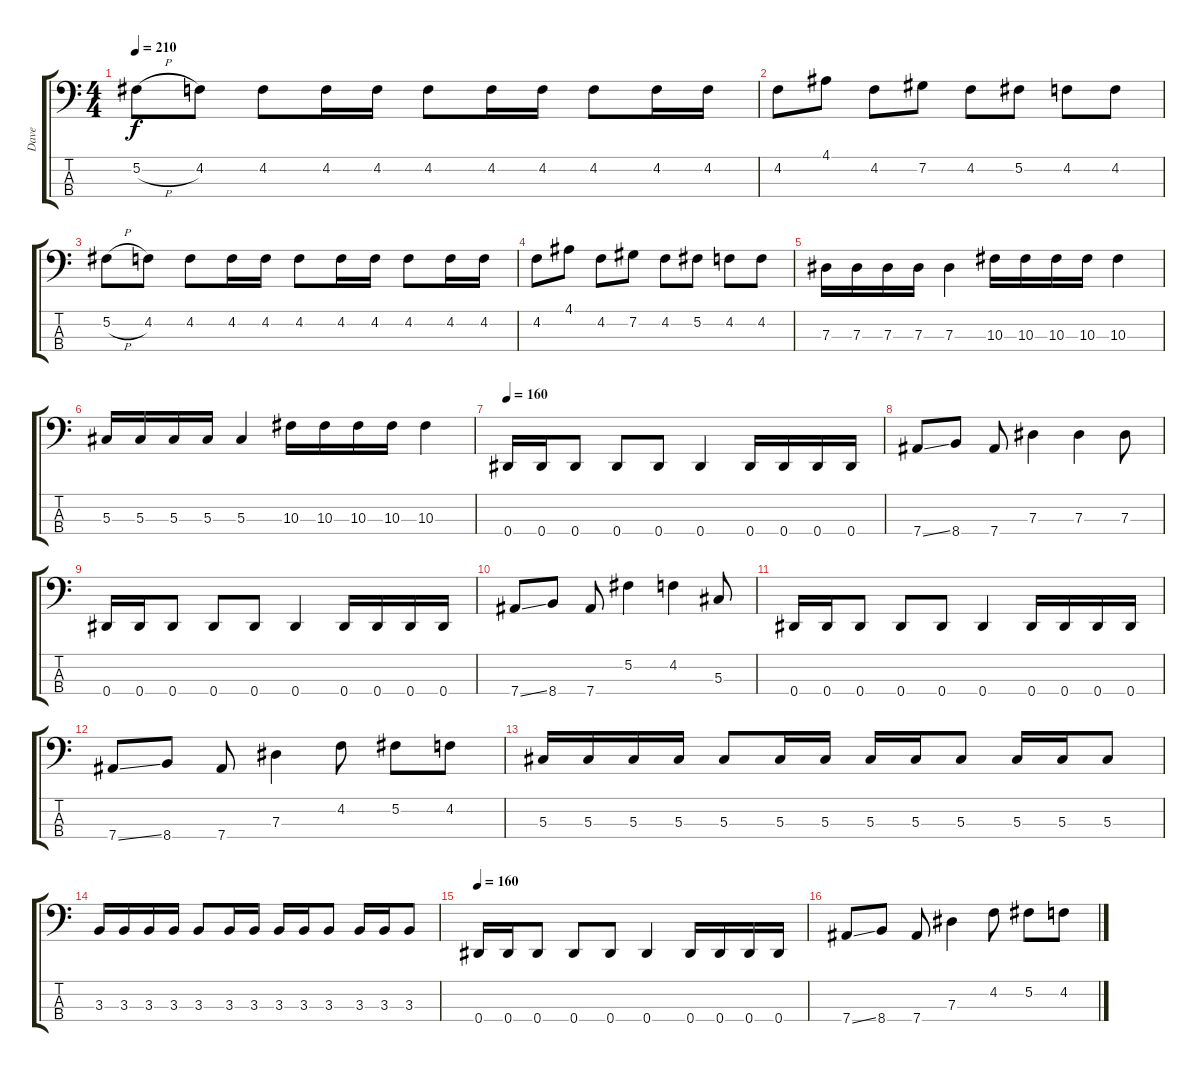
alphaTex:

\track ("Dave" "Dave") {instrument electricbasspick}
\staff {score tabs}
\tuning (Gb2 Db2 Ab1 Eb1) {hide}
\ts (4 4)
\tempo 210
\clef f4
\ks c
5.2{h}.8{dy f} 4.2.8 4.2.8 4.2.16 4.2.16 4.2.8 4.2.16 4.2.16 4.2.8 4.2.16 4.2.16 |
4.2.8 4.1.8 4.2.8 7.2.8 4.2.8 5.2.8 4.2.8 4.2.8 |
5.2{h}.8 4.2.8 4.2.8 4.2.16 4.2.16 4.2.8 4.2.16 4.2.16 4.2.8 4.2.16 4.2.16 |
4.2.8 4.1.8 4.2.8 7.2.8 4.2.8 5.2.8 4.2.8 4.2.8 |
7.3.16 7.3.16 7.3.16 7.3.16 7.3.4 10.3.16 10.3.16 10.3.16 10.3.16 10.3.4 |
5.3.16 5.3.16 5.3.16 5.3.16 5.3.4 10.3.16 10.3.16 10.3.16 10.3.16 10.3.4 |
\tempo 160
0.4.16 0.4.16 0.4.8 0.4.8 0.4.8 0.4.4 0.4.16 0.4.16 0.4.16 0.4.16 |
7.4{ss}.8 8.4.8 7.4.8 7.3.4 7.3.4 7.3.8 |
0.4.16 0.4.16 0.4.8 0.4.8 0.4.8 0.4.4 0.4.16 0.4.16 0.4.16 0.4.16 |
7.4{ss}.8 8.4.8 7.4.8 5.2.4 4.2.4 5.3.8 |
0.4.16 0.4.16 0.4.8 0.4.8 0.4.8 0.4.4 0.4.16 0.4.16 0.4.16 0.4.16 |
7.4{ss}.8 8.4.8 7.4.8 7.3.4 4.2.8 5.2.8 4.2.8 |
5.3.16 5.3.16 5.3.16 5.3.16 5.3.8 5.3.16 5.3.16 5.3.16 5.3.16 5.3.8 5.3.16 5.3.16 5.3.8 |
3.3.16 3.3.16 3.3.16 3.3.16 3.3.8 3.3.16 3.3.16 3.3.16 3.3.16 3.3.8 3.3.16 3.3.16 3.3.8 |
\tempo 160
0.4.16 0.4.16 0.4.8 0.4.8 0.4.8 0.4.4 0.4.16 0.4.16 0.4.16 0.4.16 |
7.4{ss}.8 8.4.8 7.4.8 7.3.4 4.2.8 5.2.8 4.2.8
